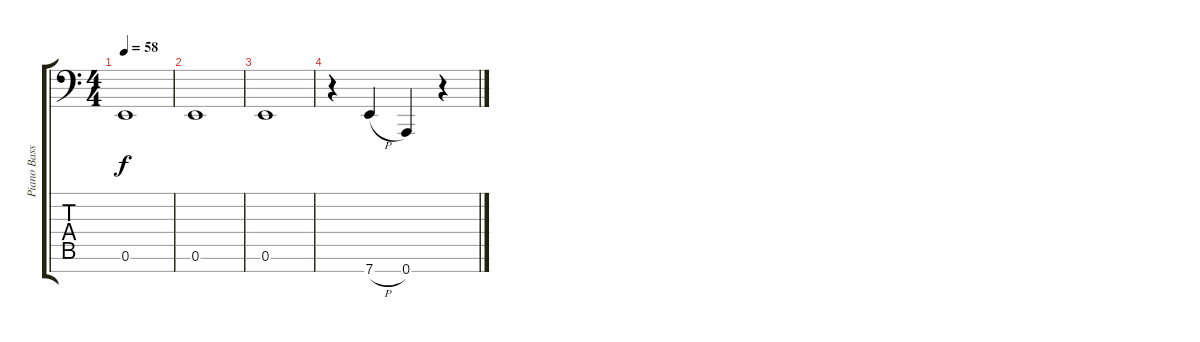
\track ("Piano Bass" "Piano Bass") {instrument electricbassfinger}
\staff {score tabs}
\tuning (E3 B2 G2 D2 A1 E1 A0) {hide}
\ts (4 4)
\tempo 58
\clef f4
\ks c
0.6.1{dy f} |
0.6.1 |
0.6.1 |
r.4 7.7{h}.4 0.7.4 r.4
